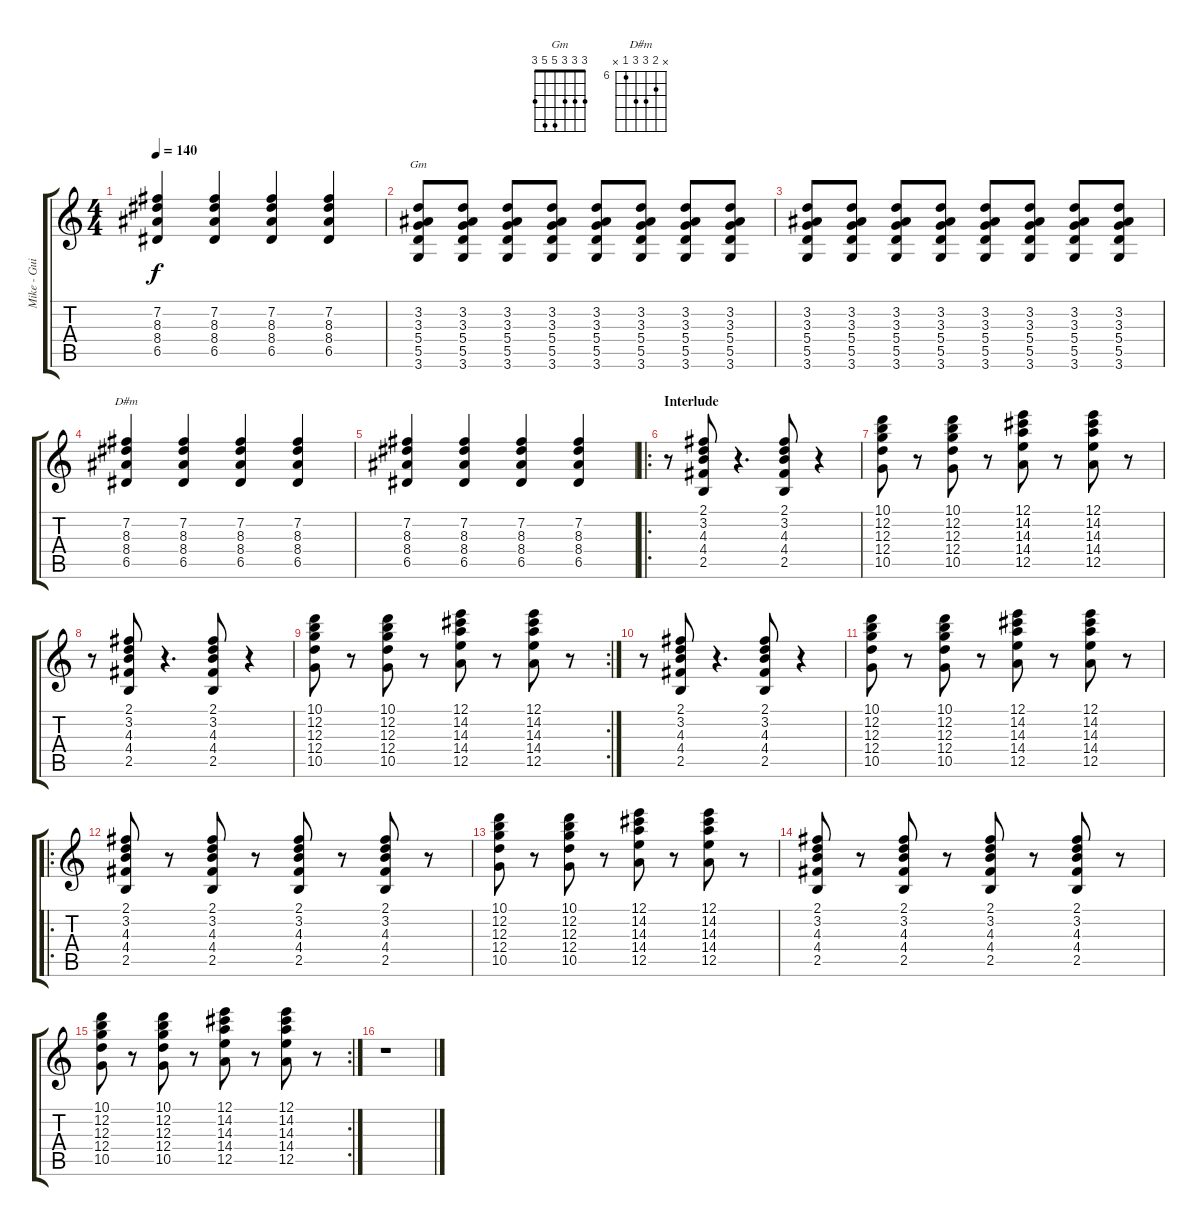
\track ("Mike - Guitare" "Mike - Gui") {instrument acousticguitarnylon}
\staff {score tabs}
\tuning (E4 B3 G3 D3 A2 E2) {hide}
\chord ("Gm" 3 3 3 5 5 3)
\chord ("D#m" x 7 8 8 6 x) {firstfret 6}
\ts (4 4)
\tempo 140
\clef g2
\ks c
(7.2 8.3 8.4 6.5).4{dy f} (7.2 8.3 8.4 6.5).4 (7.2 8.3 8.4 6.5).4 (7.2 8.3 8.4 6.5).4 |
(3.2 3.3 5.4 5.5 3.6).8{ch "Gm"} (3.2 3.3 5.4 5.5 3.6).8 (3.2 3.3 5.4 5.5 3.6).8 (3.2 3.3 5.4 5.5 3.6).8 (3.2 3.3 5.4 5.5 3.6).8 (3.2 3.3 5.4 5.5 3.6).8 (3.2 3.3 5.4 5.5 3.6).8 (3.2 3.3 5.4 5.5 3.6).8 |
(3.2 3.3 5.4 5.5 3.6).8 (3.2 3.3 5.4 5.5 3.6).8 (3.2 3.3 5.4 5.5 3.6).8 (3.2 3.3 5.4 5.5 3.6).8 (3.2 3.3 5.4 5.5 3.6).8 (3.2 3.3 5.4 5.5 3.6).8 (3.2 3.3 5.4 5.5 3.6).8 (3.2 3.3 5.4 5.5 3.6).8 |
(7.2 8.3 8.4 6.5).4{ch "D#m"} (7.2 8.3 8.4 6.5).4 (7.2 8.3 8.4 6.5).4 (7.2 8.3 8.4 6.5).4 |
(7.2 8.3 8.4 6.5).4 (7.2 8.3 8.4 6.5).4 (7.2 8.3 8.4 6.5).4 (7.2 8.3 8.4 6.5).4 |
\ro
\section ("" "Interlude")
r.8{volume 10} (2.1 3.2 4.3 4.4 2.5).8 r.4{d} (2.1 3.2 4.3 4.4 2.5).8 r.4 |
(10.1 12.2 12.3 12.4 10.5).8 r.8 (10.1 12.2 12.3 12.4 10.5).8 r.8 (12.1 14.2 14.3 14.4 12.5).8 r.8 (12.1 14.2 14.3 14.4 12.5).8 r.8 |
r.8 (2.1 3.2 4.3 4.4 2.5).8 r.4{d} (2.1 3.2 4.3 4.4 2.5).8 r.4 |
\rc 2
(10.1 12.2 12.3 12.4 10.5).8 r.8 (10.1 12.2 12.3 12.4 10.5).8 r.8 (12.1 14.2 14.3 14.4 12.5).8 r.8 (12.1 14.2 14.3 14.4 12.5).8 r.8 |
r.8 (2.1 3.2 4.3 4.4 2.5).8 r.4{d} (2.1 3.2 4.3 4.4 2.5).8 r.4 |
(10.1 12.2 12.3 12.4 10.5).8 r.8 (10.1 12.2 12.3 12.4 10.5).8 r.8 (12.1 14.2 14.3 14.4 12.5).8 r.8 (12.1 14.2 14.3 14.4 12.5).8 r.8 |
\ro
(2.1 3.2 4.3 4.4 2.5).8 r.8 (2.1 3.2 4.3 4.4 2.5).8 r.8 (2.1 3.2 4.3 4.4 2.5).8 r.8 (2.1 3.2 4.3 4.4 2.5).8 r.8 |
(10.1 12.2 12.3 12.4 10.5).8 r.8 (10.1 12.2 12.3 12.4 10.5).8 r.8 (12.1 14.2 14.3 14.4 12.5).8 r.8 (12.1 14.2 14.3 14.4 12.5).8 r.8 |
(2.1 3.2 4.3 4.4 2.5).8 r.8 (2.1 3.2 4.3 4.4 2.5).8 r.8 (2.1 3.2 4.3 4.4 2.5).8 r.8 (2.1 3.2 4.3 4.4 2.5).8 r.8 |
\rc 2
(10.1 12.2 12.3 12.4 10.5).8 r.8 (10.1 12.2 12.3 12.4 10.5).8 r.8 (12.1 14.2 14.3 14.4 12.5).8 r.8 (12.1 14.2 14.3 14.4 12.5).8 r.8 |
r.1
